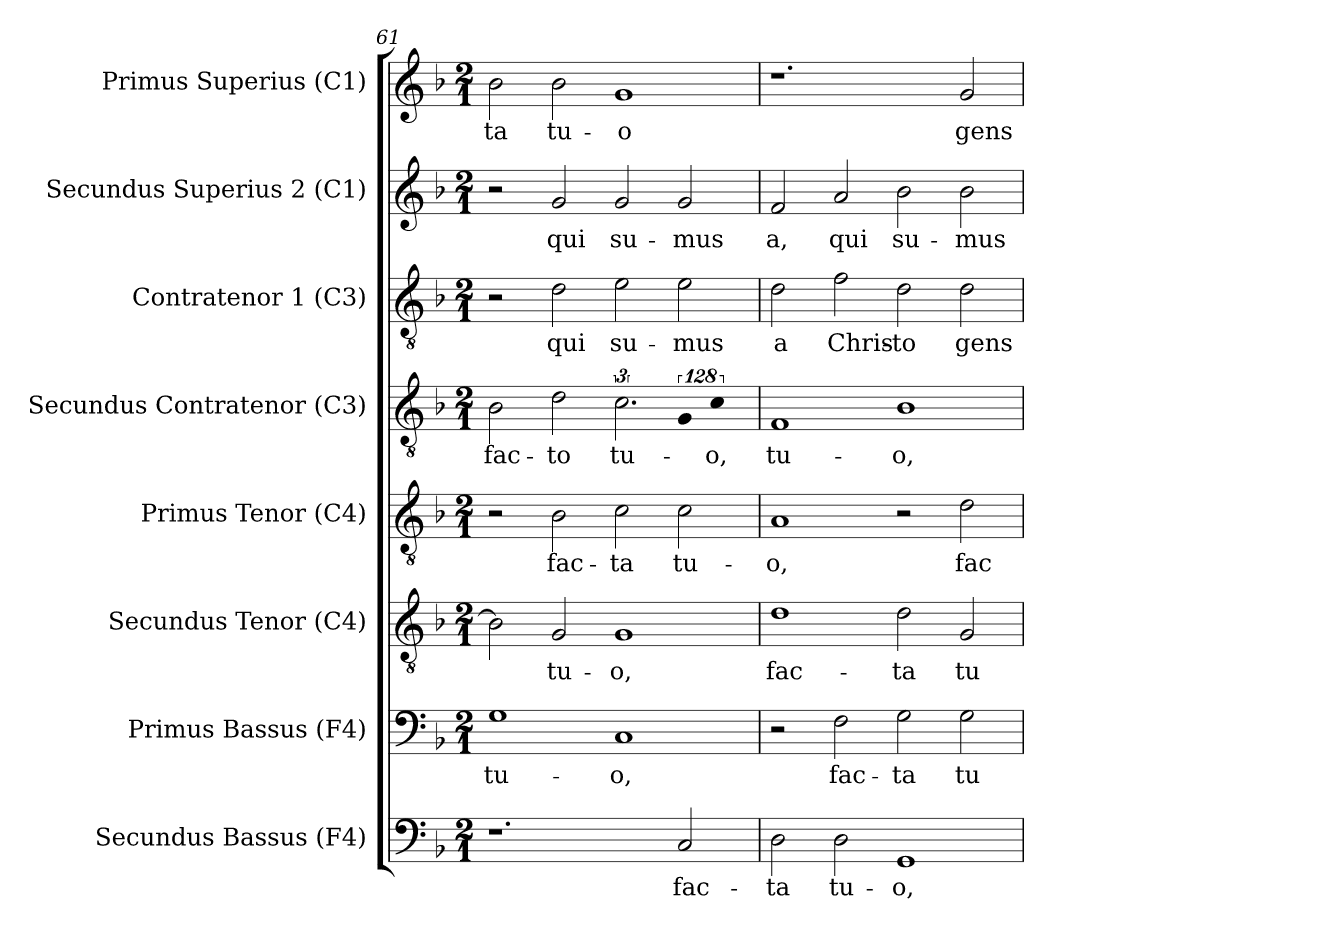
**kern	**text	**kern	**text	**kern	**text	**kern	**text	**kern	**text	**kern	**text	**kern	**text	**kern	**text
*part8	*part8	*part7	*part7	*part6	*part6	*part5	*part5	*part4	*part4	*part3	*part3	*part2	*part2	*part1	*part1
*staff8	*staff8	*staff7	*staff7	*staff6	*staff6	*staff5	*staff5	*staff4	*staff4	*staff3	*staff3	*staff2	*staff2	*staff1	*staff1
*I"Secundus Bassus (F4)	*	*I"Primus Bassus (F4)	*	*I"Secundus Tenor (C4)	*	*I"Primus Tenor (C4)	*	*I"Secundus  Contratenor (C3)	*	*I"Contratenor 1 (C3)	*	*I"Secundus Superius 2 (C1)	*	*I"Primus Superius (C1)	*
*I'B2	*	*I'B1	*	*I'T2	*	*I'T1	*	*	*	*	*	*I'C2	*	*I'C1	*
*clefF4	*	*clefF4	*	*clefGv2	*	*clefGv2	*	*clefGv2	*	*clefGv2	*	*clefG2	*	*clefG2	*
*	*	*	*	*	*	*ITrd7c12	*	*	*	*	*	*	*	*	*
*k[b-]	*	*k[b-]	*	*k[b-]	*	*k[b-]	*	*k[b-]	*	*k[b-]	*	*k[b-]	*	*k[b-]	*
*F:	*	*F:	*	*F:	*	*F:	*	*F:	*	*F:	*	*F:	*	*F:	*
*M2/1	*	*M2/1	*	*M2/1	*	*M2/1	*	*M2/1	*	*M2/1	*	*M2/1	*	*M2/1	*
=61	=61	=61	=61	=61	=61	=61	=61	=61	=61	=61	=61	=61	=61	=61	=61
!	!	!	!LO:LY:b:color=#000000	!	!	!	!	!	!	!	!	!	!	!	!
!	!	!	!	!	!	!	!	!	!LO:LY:b:color=#000000	!	!	!	!	!	!
!	!	!	!	!	!	!	!	!	!	!	!	!	!	!	!LO:LY:b:color=#000000
1.r	.	1Gi	tu-	2B-i\]	.	2r	.	2B-i\	fac-	2r	.	2r	.	2b-i\	-ta
!	!	!	!	!	!LO:LY:b:color=#000000	!	!	!	!	!	!	!	!	!	!
!	!	!	!	!	!	!	!LO:LY:b:color=#000000	!	!	!	!	!	!	!	!
!	!	!	!	!	!	!	!	!	!LO:LY:b:color=#000000	!	!	!	!	!	!
!	!	!	!	!	!	!	!	!	!	!	!LO:LY:b:color=#000000	!	!	!	!
!	!	!	!	!	!	!	!	!	!	!	!	!	!LO:LY:b:color=#000000	!	!
!	!	!	!	!	!	!	!	!	!	!	!	!	!	!	!LO:LY:b:color=#000000
.	.	.	.	2Gi/	tu-	2BB-i\	fac-	2di\	-to	2di\	qui	2gi/	qui	2b-i\	tu-
!	!	!	!LO:LY:b:color=#000000	!	!	!	!	!	!	!	!	!	!	!	!
!	!	!	!	!	!LO:LY:b:color=#000000	!	!	!	!	!	!	!	!	!	!
!	!	!	!	!	!	!	!LO:LY:b:color=#000000	!	!	!	!	!	!	!	!
!	!	!	!	!	!	!	!	!	!LO:LY:b:color=#000000	!	!	!	!	!	!
!	!	!	!	!	!	!	!	!	!	!	!LO:LY:b:color=#000000	!	!	!	!
!	!	!	!	!	!	!	!	!	!	!	!	!	!LO:LY:b:color=#000000	!	!
!	!	!	!	!	!	!	!	!	!	!	!	!	!	!	!LO:LY:b:color=#000000
.	.	1Ci	-o,	1Gi	-o,	2Ci\	-ta	3.ci\	tu-	2ei\	su-	2gi/	su-	1gi	-o
!	!LO:LY:b:color=#000000	!	!	!	!	!	!	!	!	!	!	!	!	!	!
!	!	!	!	!	!	!	!LO:LY:b:color=#000000	!LO:N:vis=4	!	!	!	!	!	!	!
!	!	!	!	!	!	!	!	!	!	!	!LO:LY:b:color=#000000	!	!	!	!
!	!	!	!	!	!	!	!	!	!	!	!	!	!LO:LY:b:color=#000000	!	!
2Ci/	fac-	.	.	.	.	2Ci\	tu-	512%85Gi/	.	2ei\	-mus	2gi/	-mus	.	.
!	!	!	!	!	!	!	!	!LO:N:vis=2	!	!	!	!	!	!	!
!	!	!	!	!	!	!	!	!	!LO:LY:b:color=#000000	!	!	!	!	!	!
.	.	.	.	.	.	.	.	512%171ci\	-o,	.	.	.	.	.	.
=62	=62	=62	=62	=62	=62	=62	=62	=62	=62	=62	=62	=62	=62	=62	=62
!	!LO:LY:b:color=#000000	!	!	!	!	!	!	!	!	!	!	!	!	!	!
!	!	!	!	!	!LO:LY:b:color=#000000	!	!	!	!	!	!	!	!	!	!
!	!	!	!	!	!	!	!LO:LY:b:color=#000000	!	!	!	!	!	!	!	!
!	!	!	!	!	!	!	!	!	!LO:LY:b:color=#000000	!	!	!	!	!	!
!	!	!	!	!	!	!	!	!	!	!	!LO:LY:b:color=#000000	!	!	!	!
!	!	!	!	!	!	!	!	!	!	!	!	!	!LO:LY:b:color=#000000	!	!
2Di\	-ta	2r	.	1di	fac-	1AAi	-o,	1Fi	tu-	2di\	a	2fi/	a,	1.r	.
!	!LO:LY:b:color=#000000	!	!	!	!	!	!	!	!	!	!	!	!	!	!
!	!	!	!LO:LY:b:color=#000000	!	!	!	!	!	!	!	!	!	!	!	!
!	!	!	!	!	!	!	!	!	!	!	!LO:LY:b:color=#000000	!	!	!	!
!	!	!	!	!	!	!	!	!	!	!	!	!	!LO:LY:b:color=#000000	!	!
2Di\	tu-	2Fi\	fac-	.	.	.	.	.	.	2fi\	Chris-	2ai/	qui	.	.
!	!LO:LY:b:color=#000000	!	!	!	!	!	!	!	!	!	!	!	!	!	!
!	!	!	!LO:LY:b:color=#000000	!	!	!	!	!	!	!	!	!	!	!	!
!	!	!	!	!	!LO:LY:b:color=#000000	!	!	!	!	!	!	!	!	!	!
!	!	!	!	!	!	!	!	!	!LO:LY:b:color=#000000	!	!	!	!	!	!
!	!	!	!	!	!	!	!	!	!	!	!LO:LY:b:color=#000000	!	!	!	!
!	!	!	!	!	!	!	!	!	!	!	!	!	!LO:LY:b:color=#000000	!	!
1GGi	-o,	2Gi\	-ta	2di\	-ta	2r	.	1B-i	-o,	2di\	-to	2b-i\	su-	.	.
!	!	!	!LO:LY:b:color=#000000	!	!	!	!	!	!	!	!	!	!	!	!
!	!	!	!	!	!LO:LY:b:color=#000000	!	!	!	!	!	!	!	!	!	!
!	!	!	!	!	!	!	!LO:LY:b:color=#000000	!	!	!	!	!	!	!	!
!	!	!	!	!	!	!	!	!	!	!	!LO:LY:b:color=#000000	!	!	!	!
!	!	!	!	!	!	!	!	!	!	!	!	!	!LO:LY:b:color=#000000	!	!
!	!	!	!	!	!	!	!	!	!	!	!	!	!	!	!LO:LY:b:color=#000000
.	.	2Gi\	tu-	2Gi/	tu-	2Di\	fac-	.	.	2di\	gens	2b-i\	-mus	2gi/	gens
=	=	=	=	=	=	=	=	=	=	=	=	=	=	=	=
*-	*-	*-	*-	*-	*-	*-	*-	*-	*-	*-	*-	*-	*-	*-	*-
